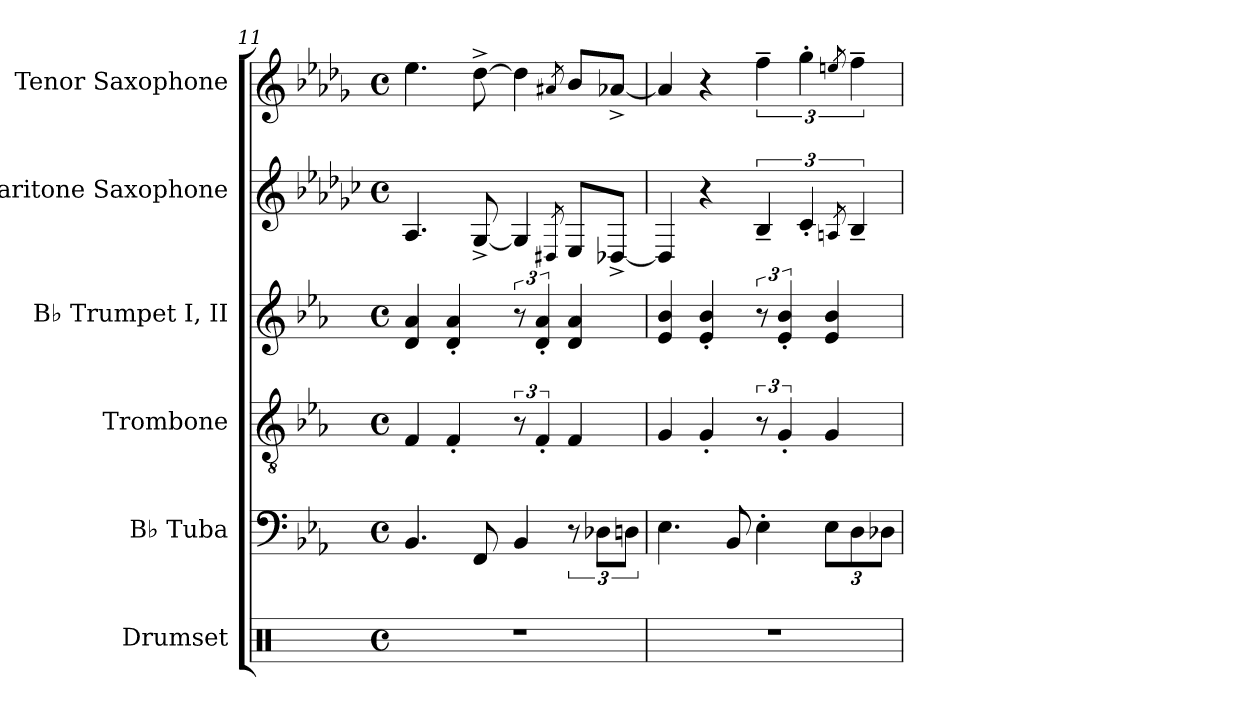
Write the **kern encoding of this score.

**kern	**kern	**kern	**kern	**kern	**kern
*part6	*part5	*part4	*part3	*part2	*part1
*staff6	*staff5	*staff4	*staff3	*staff2	*staff1
*I"Drumset	*I"B♭ Tuba	*I"Trombone	*I"B♭ Trumpet I, II	*I"Baritone Saxophone	*I"Tenor Saxophone
*I'D. Set	*I'B♭ Tba.	*I'Tbn.	*I'B♭ Tpt. I, II	*I'Bar. Sax.	*I'T. Sax.
*clefX	*clefF4	*clefGv2	*clefG2	*clefG2	*clefG2
*	*	*ITrd1c2	*ITrd1c2	*ITrd12c21	*ITrd8c14
*k[]	*k[b-e-a-]	*k[b-e-a-d-g-]	*k[b-e-a-d-g-]	*k[b-e-a-d-g-c-]	*k[b-e-a-d-g-]
*M4/4	*M4/4	*M4/4	*M4/4	*M4/4	*M4/4
*met(c)	*met(c)	*met(c)	*met(c)	*met(c)	*met(c)
=11	=11	=11	=11	=11	=11
1r	4.BB-	4E-	4c 4g-	4.AA-	4.e-
.	.	4E-'	4c' 4g-'	.	.
.	8FF	.	.	[8GG-^	[8d-^
.	4BB-	12r	12r	4GG-]	4d-]
.	.	6E-'	6c' 6g-'	.	.
.	.	.	.	8qDD#X	8qA#X
.	12r	4E-	4c 4g-	8EE-L	8B-L
.	12D-XL	.	.	.	.
.	.	.	.	[8DD-X^J	[8A-X^J
.	12DnJ	.	.	.	.
=12	=12	=12	=12	=12	=12
1r	4.E-	4F	4d- 4a-	4DD-]	4A-]
.	.	4F'	4d-' 4a-'	4r	4r
.	8BB-	.	.	.	.
.	4E-'	12r	12r	6BB-~	6f~
.	.	6F'	6d-' 6a-'	.	.
.	.	.	.	6C-'	6g-'
*	*Xbrackettup	*	*	*	*
.	12E-L	4F	4d- 4a-	.	.
.	.	.	.	8qAAn	8qen
.	12D	.	.	6BB-~	6f~
.	12D-XJ	.	.	.	.
=	=	=	=	=	=
*-	*-	*-	*-	*-	*-
